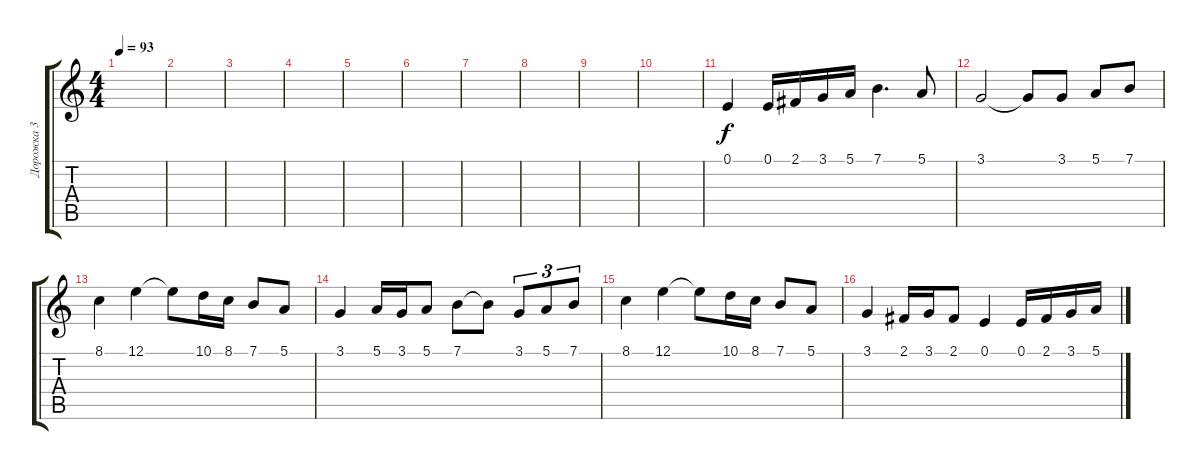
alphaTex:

\track ("Дорожка 3" "Дорожка 3") {instrument tuba}
\staff {score tabs}
\tuning (E4 B3 G3 D3 A2 E2) {hide}
\ts (4 4)
\tempo 93
\clef g2
\ks c
|
|
|
|
|
|
|
|
|
|
0.1.4 0.1.16 2.1.16 3.1.16 5.1.16 7.1.4{d} 5.1.8 |
3.1.2 3.1{t}.8 3.1.8 5.1.8 7.1.8 |
8.1.4 12.1.4 12.1{t}.8 10.1.16 8.1.16 7.1.8 5.1.8 |
3.1.4 5.1.16 3.1.16 5.1.8 7.1.8 7.1{t}.8 3.1.8{tu (3 2)} 5.1.8{tu (3 2)} 7.1.8{tu (3 2)} |
8.1.4 12.1.4 12.1{t}.8 10.1.16 8.1.16 7.1.8 5.1.8 |
3.1.4 2.1.16 3.1.16 2.1.8 0.1.4 0.1.16 2.1.16 3.1.16 5.1.16
